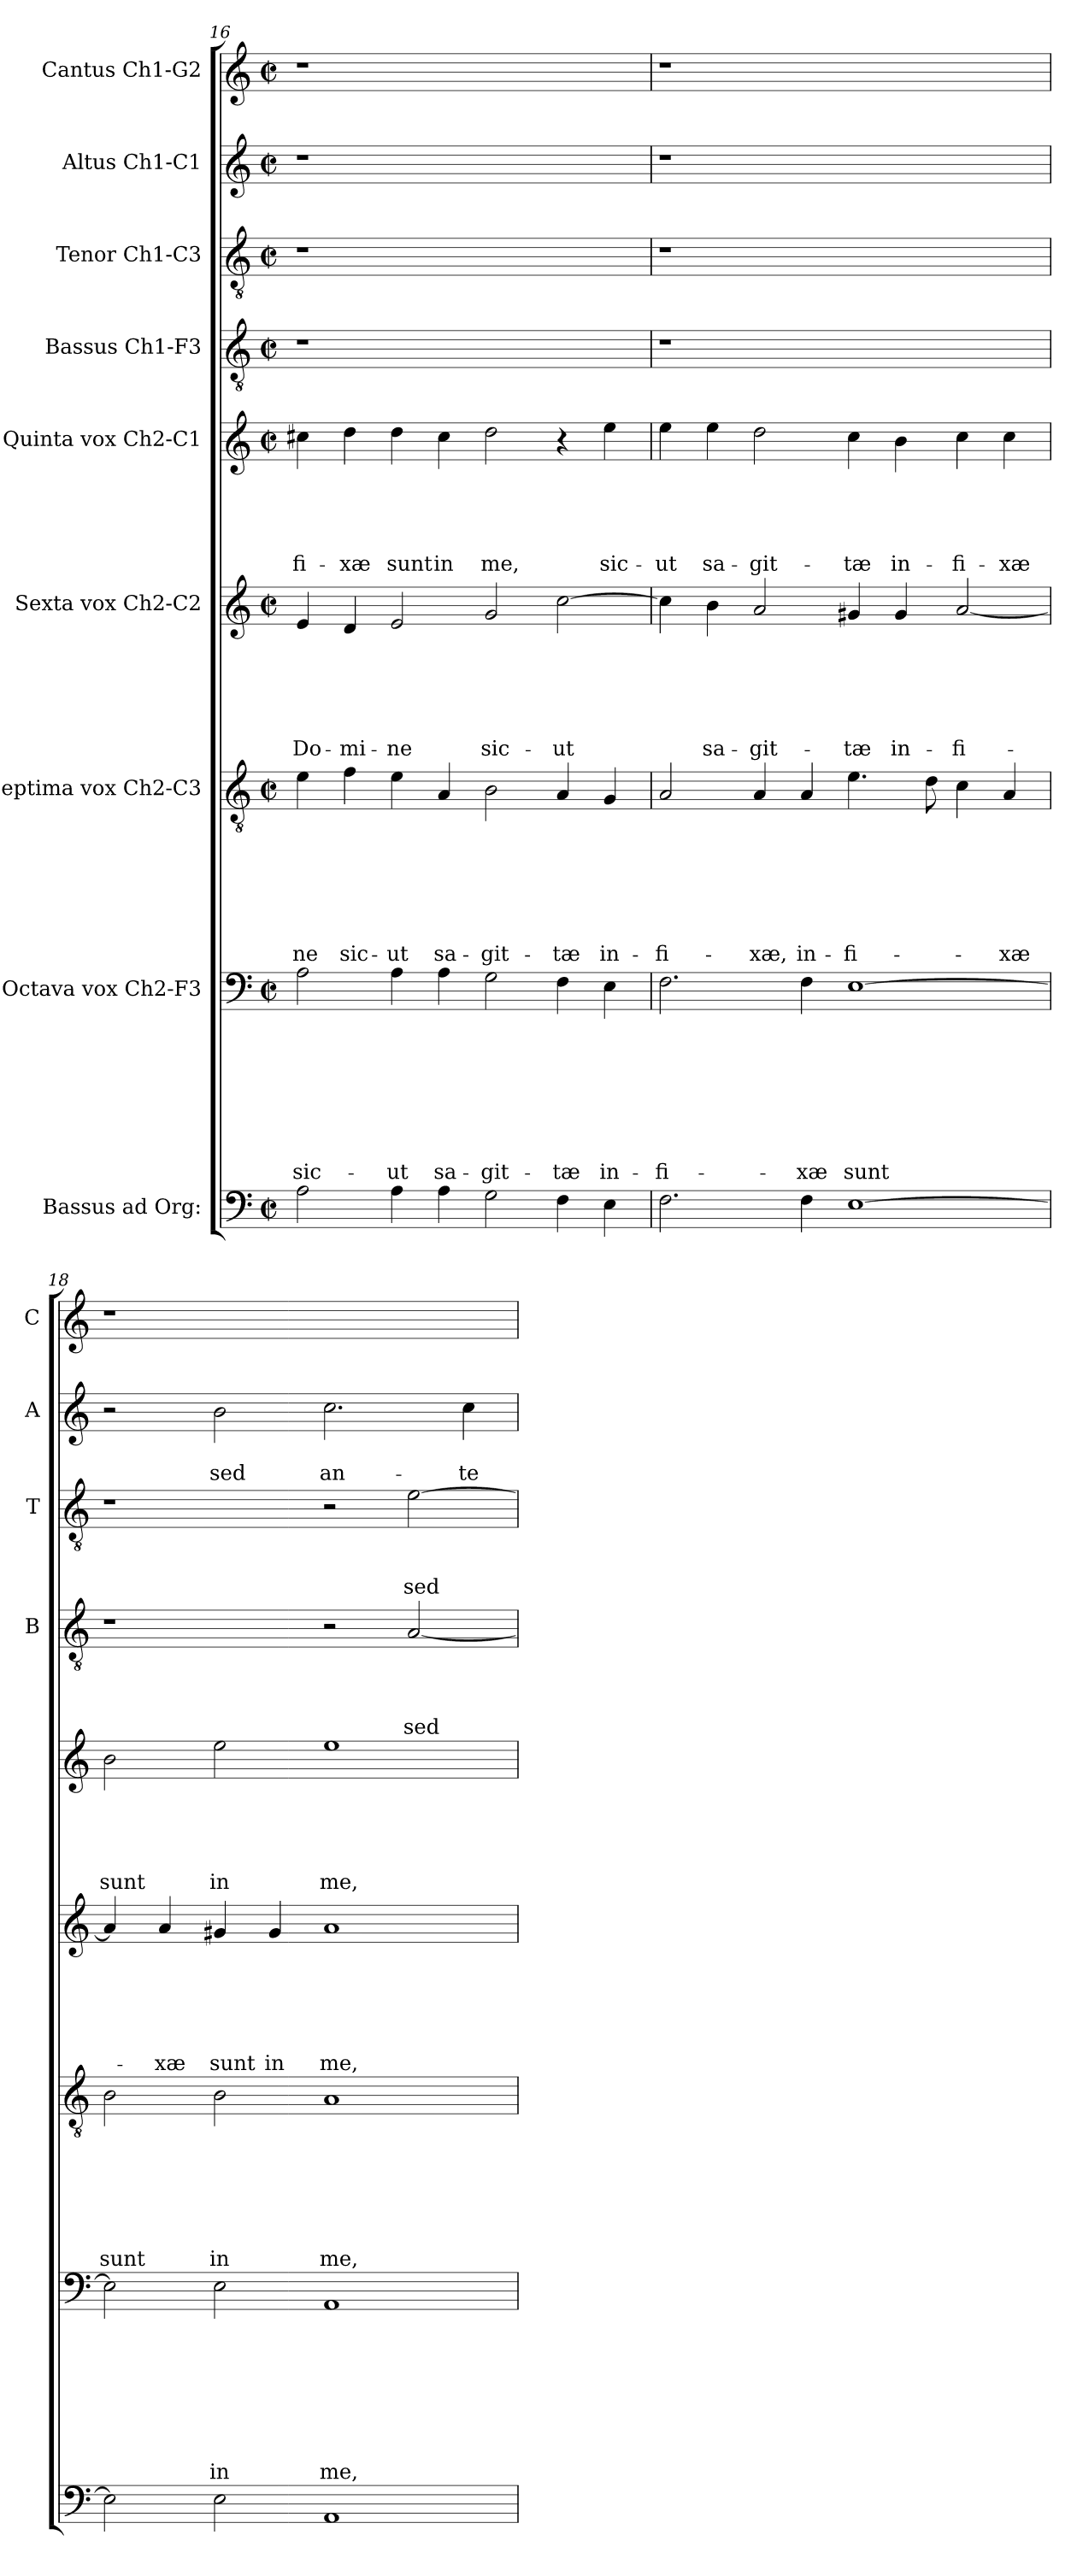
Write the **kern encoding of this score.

**kern	**kern	**text	**text	**text	**text	**text	**text	**text	**text	**kern	**text	**text	**text	**text	**text	**text	**text	**kern	**text	**text	**text	**text	**text	**text	**kern	**text	**text	**text	**text	**text	**kern	**text	**text	**text	**text	**kern	**text	**text	**text	**kern	**text	**text	**kern
*part9	*part8	*part8	*part8	*part8	*part8	*part8	*part8	*part8	*part8	*part7	*part7	*part7	*part7	*part7	*part7	*part7	*part7	*part6	*part6	*part6	*part6	*part6	*part6	*part6	*part5	*part5	*part5	*part5	*part5	*part5	*part4	*part4	*part4	*part4	*part4	*part3	*part3	*part3	*part3	*part2	*part2	*part2	*part1
*staff9	*staff8	*staff8	*staff8	*staff8	*staff8	*staff8	*staff8	*staff8	*staff8	*staff7	*staff7	*staff7	*staff7	*staff7	*staff7	*staff7	*staff7	*staff6	*staff6	*staff6	*staff6	*staff6	*staff6	*staff6	*staff5	*staff5	*staff5	*staff5	*staff5	*staff5	*staff4	*staff4	*staff4	*staff4	*staff4	*staff3	*staff3	*staff3	*staff3	*staff2	*staff2	*staff2	*staff1
*I"Bassus ad Org:	*I"Octava vox Ch2-F3	*	*	*	*	*	*	*	*	*I"Septima vox Ch2-C3	*	*	*	*	*	*	*	*I"Sexta vox Ch2-C2	*	*	*	*	*	*	*I"Quinta vox Ch2-C1	*	*	*	*	*	*I"Bassus Ch1-F3	*	*	*	*	*I"Tenor Ch1-C3	*	*	*	*I"Altus Ch1-C1	*	*	*I"Cantus Ch1-G2
*	*	*	*	*	*	*	*	*	*	*	*	*	*	*	*	*	*	*	*	*	*	*	*	*	*	*	*	*	*	*	*I'B	*	*	*	*	*I'T	*	*	*	*I'A	*	*	*I'C
*clefF4	*clefF4	*	*	*	*	*	*	*	*	*clefGv2	*	*	*	*	*	*	*	*clefG2	*	*	*	*	*	*	*clefG2	*	*	*	*	*	*clefGv2	*	*	*	*	*clefGv2	*	*	*	*clefG2	*	*	*clefG2
*k[]	*k[]	*	*	*	*	*	*	*	*	*k[]	*	*	*	*	*	*	*	*k[]	*	*	*	*	*	*	*k[]	*	*	*	*	*	*k[]	*	*	*	*	*k[]	*	*	*	*k[]	*	*	*k[]
*C:	*C:	*	*	*	*	*	*	*	*	*C:	*	*	*	*	*	*	*	*C:	*	*	*	*	*	*	*C:	*	*	*	*	*	*C:	*	*	*	*	*C:	*	*	*	*C:	*	*	*C:
*M2/2	*M2/2	*	*	*	*	*	*	*	*	*M2/2	*	*	*	*	*	*	*	*M2/2	*	*	*	*	*	*	*M2/2	*	*	*	*	*	*M2/2	*	*	*	*	*M2/2	*	*	*	*M2/2	*	*	*M2/2
*met(c|)	*met(c|)	*	*	*	*	*	*	*	*	*met(c|)	*	*	*	*	*	*	*	*met(c|)	*	*	*	*	*	*	*met(c|)	*	*	*	*	*	*met(c|)	*	*	*	*	*met(c|)	*	*	*	*met(c|)	*	*	*met(c|)
=16	=16	=16	=16	=16	=16	=16	=16	=16	=16	=16	=16	=16	=16	=16	=16	=16	=16	=16	=16	=16	=16	=16	=16	=16	=16	=16	=16	=16	=16	=16	=16	=16	=16	=16	=16	=16	=16	=16	=16	=16	=16	=16	=16
!	!	!	!	!	!	!	!	!	!LO:LY:b	!	!	!	!	!	!	!	!LO:LY:b	!	!	!	!	!	!	!LO:LY:b	!	!	!	!	!	!LO:LY:b	!	!	!	!	!	!	!	!	!	!	!	!	!
2A\	2A\	.	.	.	.	.	.	.	sic-	4e\	.	.	.	.	.	.	-ne	4e/	.	.	.	.	.	Do-	4cc#X\	.	.	.	.	-fi-	1r	.	.	.	.	1r	.	.	.	1r	.	.	1r
!	!	!	!	!	!	!	!	!	!	!	!	!	!	!	!	!	!LO:LY:b	!	!	!	!	!	!	!LO:LY:b	!	!	!	!	!	!LO:LY:b	!	!	!	!	!	!	!	!	!	!	!	!	!
.	.	.	.	.	.	.	.	.	.	4f\	.	.	.	.	.	.	sic-	4d/	.	.	.	.	.	-mi-	4dd\	.	.	.	.	-xæ	.	.	.	.	.	.	.	.	.	.	.	.	.
!	!	!	!	!	!	!	!	!	!LO:LY:b	!	!	!	!	!	!	!	!LO:LY:b	!	!	!	!	!	!	!LO:LY:b	!	!	!	!	!	!LO:LY:b	!	!	!	!	!	!	!	!	!	!	!	!	!
4A\	4A\	.	.	.	.	.	.	.	-ut	4e\	.	.	.	.	.	.	-ut	2e/	.	.	.	.	.	-ne	4dd\	.	.	.	.	sunt	.	.	.	.	.	.	.	.	.	.	.	.	.
!	!	!	!	!	!	!	!	!	!LO:LY:b	!	!	!	!	!	!	!	!LO:LY:b	!	!	!	!	!	!	!	!	!	!	!	!	!LO:LY:b	!	!	!	!	!	!	!	!	!	!	!	!	!
4A\	4A\	.	.	.	.	.	.	.	sa-	4A/	.	.	.	.	.	.	sa-	.	.	.	.	.	.	.	4cc#\	.	.	.	.	in	.	.	.	.	.	.	.	.	.	.	.	.	.
!	!	!	!	!	!	!	!	!	!LO:LY:b	!	!	!	!	!	!	!	!LO:LY:b	!	!	!	!	!	!	!LO:LY:b	!	!	!	!	!	!LO:LY:b	!	!	!	!	!	!	!	!	!	!	!	!	!
2G\	2G\	.	.	.	.	.	.	.	-git-	2B\	.	.	.	.	.	.	-git-	2g/	.	.	.	.	.	sic-	2dd\	.	.	.	.	me,	1ryy	.	.	.	.	1ryy	.	.	.	1ryy	.	.	1ryy
!	!	!	!	!	!	!	!	!	!LO:LY:b	!	!	!	!	!	!	!	!LO:LY:b	!	!	!	!	!	!	!LO:LY:b	!	!	!	!	!	!	!	!	!	!	!	!	!	!	!	!	!	!	!
4F\	4F\	.	.	.	.	.	.	.	-tæ	4A/	.	.	.	.	.	.	-tæ	[2cc\	.	.	.	.	.	-ut	4r	.	.	.	.	.	.	.	.	.	.	.	.	.	.	.	.	.	.
!	!	!	!	!	!	!	!	!	!LO:LY:b	!	!	!	!	!	!	!	!LO:LY:b	!	!	!	!	!	!	!	!	!	!	!	!	!LO:LY:b	!	!	!	!	!	!	!	!	!	!	!	!	!
4E\	4E\	.	.	.	.	.	.	.	in-	4G/	.	.	.	.	.	.	in-	.	.	.	.	.	.	.	4ee\	.	.	.	.	sic-	.	.	.	.	.	.	.	.	.	.	.	.	.
=17	=17	=17	=17	=17	=17	=17	=17	=17	=17	=17	=17	=17	=17	=17	=17	=17	=17	=17	=17	=17	=17	=17	=17	=17	=17	=17	=17	=17	=17	=17	=17	=17	=17	=17	=17	=17	=17	=17	=17	=17	=17	=17	=17
!	!	!	!	!	!	!	!	!	!LO:LY:b	!	!	!	!	!	!	!	!LO:LY:b	!	!	!	!	!	!	!	!	!	!	!	!	!LO:LY:b	!	!	!	!	!	!	!	!	!	!	!	!	!
2.F\	2.F\	.	.	.	.	.	.	.	-fi-	2A/	.	.	.	.	.	.	-fi-	4cc\]	.	.	.	.	.	.	4ee\	.	.	.	.	-ut	1r	.	.	.	.	1r	.	.	.	1r	.	.	1r
!	!	!	!	!	!	!	!	!	!	!	!	!	!	!	!	!	!	!	!	!	!	!	!	!LO:LY:b	!	!	!	!	!	!LO:LY:b	!	!	!	!	!	!	!	!	!	!	!	!	!
.	.	.	.	.	.	.	.	.	.	.	.	.	.	.	.	.	.	4b\	.	.	.	.	.	sa-	4ee\	.	.	.	.	sa-	.	.	.	.	.	.	.	.	.	.	.	.	.
!	!	!	!	!	!	!	!	!	!	!	!	!	!	!	!	!	!LO:LY:b	!	!	!	!	!	!	!LO:LY:b	!	!	!	!	!	!LO:LY:b	!	!	!	!	!	!	!	!	!	!	!	!	!
.	.	.	.	.	.	.	.	.	.	4A/	.	.	.	.	.	.	-xæ,	2a/	.	.	.	.	.	-git-	2dd\	.	.	.	.	-git-	.	.	.	.	.	.	.	.	.	.	.	.	.
!	!	!	!	!	!	!	!	!	!LO:LY:b	!	!	!	!	!	!	!	!LO:LY:b	!	!	!	!	!	!	!	!	!	!	!	!	!	!	!	!	!	!	!	!	!	!	!	!	!	!
4F\	4F\	.	.	.	.	.	.	.	-xæ	4A/	.	.	.	.	.	.	in-	.	.	.	.	.	.	.	.	.	.	.	.	.	.	.	.	.	.	.	.	.	.	.	.	.	.
!	!	!	!	!	!	!	!	!	!LO:LY:b	!	!	!	!	!	!	!	!LO:LY:b	!	!	!	!	!	!	!LO:LY:b	!	!	!	!	!	!LO:LY:b	!	!	!	!	!	!	!	!	!	!	!	!	!
[1E	[1E	.	.	.	.	.	.	.	sunt	4.e\	.	.	.	.	.	.	-fi-	4g#X/	.	.	.	.	.	-tæ	4cc\	.	.	.	.	-tæ	1ryy	.	.	.	.	1ryy	.	.	.	1ryy	.	.	1ryy
!	!	!	!	!	!	!	!	!	!	!	!	!	!	!	!	!	!	!	!	!	!	!	!	!LO:LY:b	!	!	!	!	!	!LO:LY:b	!	!	!	!	!	!	!	!	!	!	!	!	!
.	.	.	.	.	.	.	.	.	.	.	.	.	.	.	.	.	.	4g#/	.	.	.	.	.	in-	4b\	.	.	.	.	in-	.	.	.	.	.	.	.	.	.	.	.	.	.
.	.	.	.	.	.	.	.	.	.	8d\	.	.	.	.	.	.	.	.	.	.	.	.	.	.	.	.	.	.	.	.	.	.	.	.	.	.	.	.	.	.	.	.	.
!	!	!	!	!	!	!	!	!	!	!	!	!	!	!	!	!	!	!	!	!	!	!	!	!LO:LY:b	!	!	!	!	!	!LO:LY:b	!	!	!	!	!	!	!	!	!	!	!	!	!
.	.	.	.	.	.	.	.	.	.	4c\	.	.	.	.	.	.	.	[2a/	.	.	.	.	.	-fi-	4cc\	.	.	.	.	-fi-	.	.	.	.	.	.	.	.	.	.	.	.	.
!	!	!	!	!	!	!	!	!	!	!	!	!	!	!	!	!	!LO:LY:b	!	!	!	!	!	!	!	!	!	!	!	!	!LO:LY:b	!	!	!	!	!	!	!	!	!	!	!	!	!
.	.	.	.	.	.	.	.	.	.	4A/	.	.	.	.	.	.	-xæ	.	.	.	.	.	.	.	4cc\	.	.	.	.	-xæ	.	.	.	.	.	.	.	.	.	.	.	.	.
!!LO:PB:g=z
=18	=18	=18	=18	=18	=18	=18	=18	=18	=18	=18	=18	=18	=18	=18	=18	=18	=18	=18	=18	=18	=18	=18	=18	=18	=18	=18	=18	=18	=18	=18	=18	=18	=18	=18	=18	=18	=18	=18	=18	=18	=18	=18	=18
!	!	!	!	!	!	!	!	!	!	!	!	!	!	!	!	!	!LO:LY:b	!	!	!	!	!	!	!	!	!	!	!	!	!LO:LY:b	!	!	!	!	!	!	!	!	!	!	!	!	!
2E\]	2E\]	.	.	.	.	.	.	.	.	2B\	.	.	.	.	.	.	sunt	4a/]	.	.	.	.	.	.	2b\	.	.	.	.	sunt	1r	.	.	.	.	1r	.	.	.	2r	.	.	1r
!	!	!	!	!	!	!	!	!	!	!	!	!	!	!	!	!	!	!	!	!	!	!	!	!LO:LY:b	!	!	!	!	!	!	!	!	!	!	!	!	!	!	!	!	!	!	!
.	.	.	.	.	.	.	.	.	.	.	.	.	.	.	.	.	.	4a/	.	.	.	.	.	-xæ	.	.	.	.	.	.	.	.	.	.	.	.	.	.	.	.	.	.	.
!	!	!	!	!	!	!	!	!	!LO:LY:b	!	!	!	!	!	!	!	!LO:LY:b	!	!	!	!	!	!	!LO:LY:b	!	!	!	!	!	!LO:LY:b	!	!	!	!	!	!	!	!	!	!	!	!LO:LY:b	!
2E\	2E\	.	.	.	.	.	.	.	in	2B\	.	.	.	.	.	.	in	4g#X/	.	.	.	.	.	sunt	2ee\	.	.	.	.	in	.	.	.	.	.	.	.	.	.	2b\	.	sed	.
!	!	!	!	!	!	!	!	!	!	!	!	!	!	!	!	!	!	!	!	!	!	!	!	!LO:LY:b	!	!	!	!	!	!	!	!	!	!	!	!	!	!	!	!	!	!	!
.	.	.	.	.	.	.	.	.	.	.	.	.	.	.	.	.	.	4g#/	.	.	.	.	.	in	.	.	.	.	.	.	.	.	.	.	.	.	.	.	.	.	.	.	.
!	!	!	!	!	!	!	!	!	!LO:LY:b	!	!	!	!	!	!	!	!LO:LY:b	!	!	!	!	!	!	!LO:LY:b	!	!	!	!	!	!LO:LY:b	!	!	!	!	!	!	!	!	!	!	!	!LO:LY:b	!
1AA	1AA	.	.	.	.	.	.	.	me,	1A	.	.	.	.	.	.	me,	1a	.	.	.	.	.	me,	1ee	.	.	.	.	me,	2r	.	.	.	.	2r	.	.	.	2.cc\	.	an-	1ryy
!	!	!	!	!	!	!	!	!	!	!	!	!	!	!	!	!	!	!	!	!	!	!	!	!	!	!	!	!	!	!	!	!	!	!	!LO:LY:b	!	!	!	!LO:LY:b	!	!	!	!
.	.	.	.	.	.	.	.	.	.	.	.	.	.	.	.	.	.	.	.	.	.	.	.	.	.	.	.	.	.	.	[2A/	.	.	.	sed	[2e\	.	.	sed	.	.	.	.
!	!	!	!	!	!	!	!	!	!	!	!	!	!	!	!	!	!	!	!	!	!	!	!	!	!	!	!	!	!	!	!	!	!	!	!	!	!	!	!	!	!	!LO:LY:b	!
.	.	.	.	.	.	.	.	.	.	.	.	.	.	.	.	.	.	.	.	.	.	.	.	.	.	.	.	.	.	.	.	.	.	.	.	.	.	.	.	4cc\	.	-te-	.
=	=	=	=	=	=	=	=	=	=	=	=	=	=	=	=	=	=	=	=	=	=	=	=	=	=	=	=	=	=	=	=	=	=	=	=	=	=	=	=	=	=	=	=
*-	*-	*-	*-	*-	*-	*-	*-	*-	*-	*-	*-	*-	*-	*-	*-	*-	*-	*-	*-	*-	*-	*-	*-	*-	*-	*-	*-	*-	*-	*-	*-	*-	*-	*-	*-	*-	*-	*-	*-	*-	*-	*-	*-
